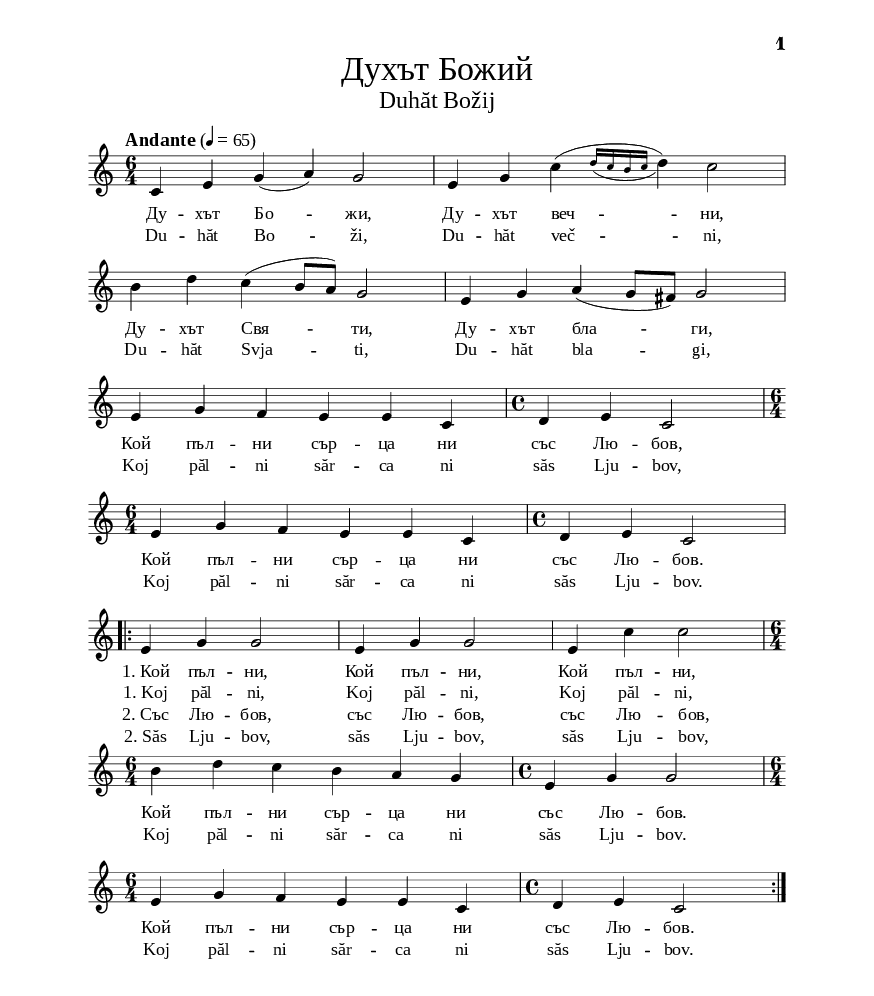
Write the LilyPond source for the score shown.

\version "2.24.2"

% include paper part and global functions
\include "include/globals.ily"

\bookpart {
  \label #'ref079
  \tocItem \markup "Духът Божий – Duhăt Božij"
  \include "include/bookpart-paper.ily"
  \score {
    \include "include/score-layout.ily"

    \new Voice \relative c' {
      \clef treble
      \key c \major
      \time 6/4
      \tempoFunc "Andante" 4 "65"


      c4 e g (a ) g2 | e4 g c4 ( \acciaccatura {d16c b c}) d4 c2 \break

      b4 d c (b8 a ) g2 | e 4 g a ( g8 fis ) g2 \break

      e4 g f e e c | \time 4/4 d e c2 \break

      \time 6/4  e4 g f e e c | \time 4/4 d e c2 \break

      \bar ".|:-|" 
      e4 g g2 | e4 g g2 | e4 c' c2 | \break

      \time 6/4  b4 d c b a g | \time 4/4 e g g2 | \break

      \time 6/4 e4 g f e e c | \time 4/4 d e c2 \break

      \bar ":|."


    }

    \addlyrics {
      Ду -- хът Бо -- жи, Ду -- хът веч -- ни,

      Ду -- хът Свя -- ти, Ду -- хът бла -- ги,

      Кой пъл -- ни сър -- ца ни със Лю -- бов,

      Кой пъл -- ни сър -- ца ни със Лю -- бов.

      "1. Кой" пъл -- ни, Кой пъл -- ни, Кой пъл -- ни,

      Кой пъл -- ни сър -- ца ни със Лю -- бов.

      Кой пъл -- ни сър -- ца ни със Лю -- бов.
    }

    \addlyrics {
      Du -- hăt Bo -- ži, Du -- hăt več -- ni,

      Du -- hăt Svja -- ti, Du -- hăt bla -- gi,

      Koj păl -- ni săr -- ca ni săs Lju -- bov,

      Koj păl -- ni săr -- ca ni săs Lju -- bov.

      "1. Koj" păl -- ni, Koj păl -- ni, Koj păl -- ni,

      Koj păl -- ni săr -- ca ni săs Lju -- bov.

      Koj păl -- ni săr -- ca ni săs Lju -- bov.
    }

    \addlyrics {
      " " " " " " " " " " " " " " " "

      " " " " " " " " " " " " " " " "

      " " " " " " " " " " " " " " " " " "

      " " " " " " " " " " " " " " " " " "

      "2. Със" Лю -- бов, със Лю -- бов, със Лю -- бов,

      " " " " " " " " " " " " " " " " " "

      " " " " " " " " " " " " " " " " " "
    }

    \addlyrics {
      " " " " " " " " " " " " " " " "

      " " " " " " " " " " " " " " " "

      " " " " " " " " " " " " " " " " " "

      " " " " " " " " " " " " " " " " " "

      "2. Săs" Lju -- bov, săs Lju -- bov, săs Lju -- bov,

      " " " " " " " " " " " " " " " " " "

      " " " " " " " " " " " " " " " " " "
    }

    \header {
      title = \titleFunc "Духът Божий" "Duhăt Božij"
    }

    \midi{}

  } % score

  \pageBreak

  % include foreign translation(s) of the song
  \version "2.24.4"

\markup \fill-line { \fontsize #deTitleFontSize "Der Geist Gottes" }
\markup \null
\markup \null

\markup \abs-fontsize #10 {
   \hspace #25
  \override #`(baseline-skip . ,deCoupletBaselineSkip)

  \column {
       
  \line { " "Geist Gottes, ewiger Geist,  }

  \line { " "heiliger Geist, gütiger Geist,   }

  \line { " "Wer/Er* erfüllt unsere Herzen mit Liebe,   }

  \line { " "Wer erfüllt unsere Herzen mit Liebe?!  }

  \line { " "Wer erfüllt, Wer erfüllt, Wer erfüllt,  }

  \line { " "Wer erfüllt unsere Herzen mit Liebe,  }

  \line { " "Wer erfüllt unsere Herzen mit Liebe.  }


  \line { " "Mit Liebe, mit Liebe, mit Liebe.  }

  \line { " "Wer erfüllt unsere Herzen mit Liebe,  }

  \line { " "Wer erfüllt unsere Herzen mit Liebe?!  }
       
    }
    
    
}


} % bookpart
